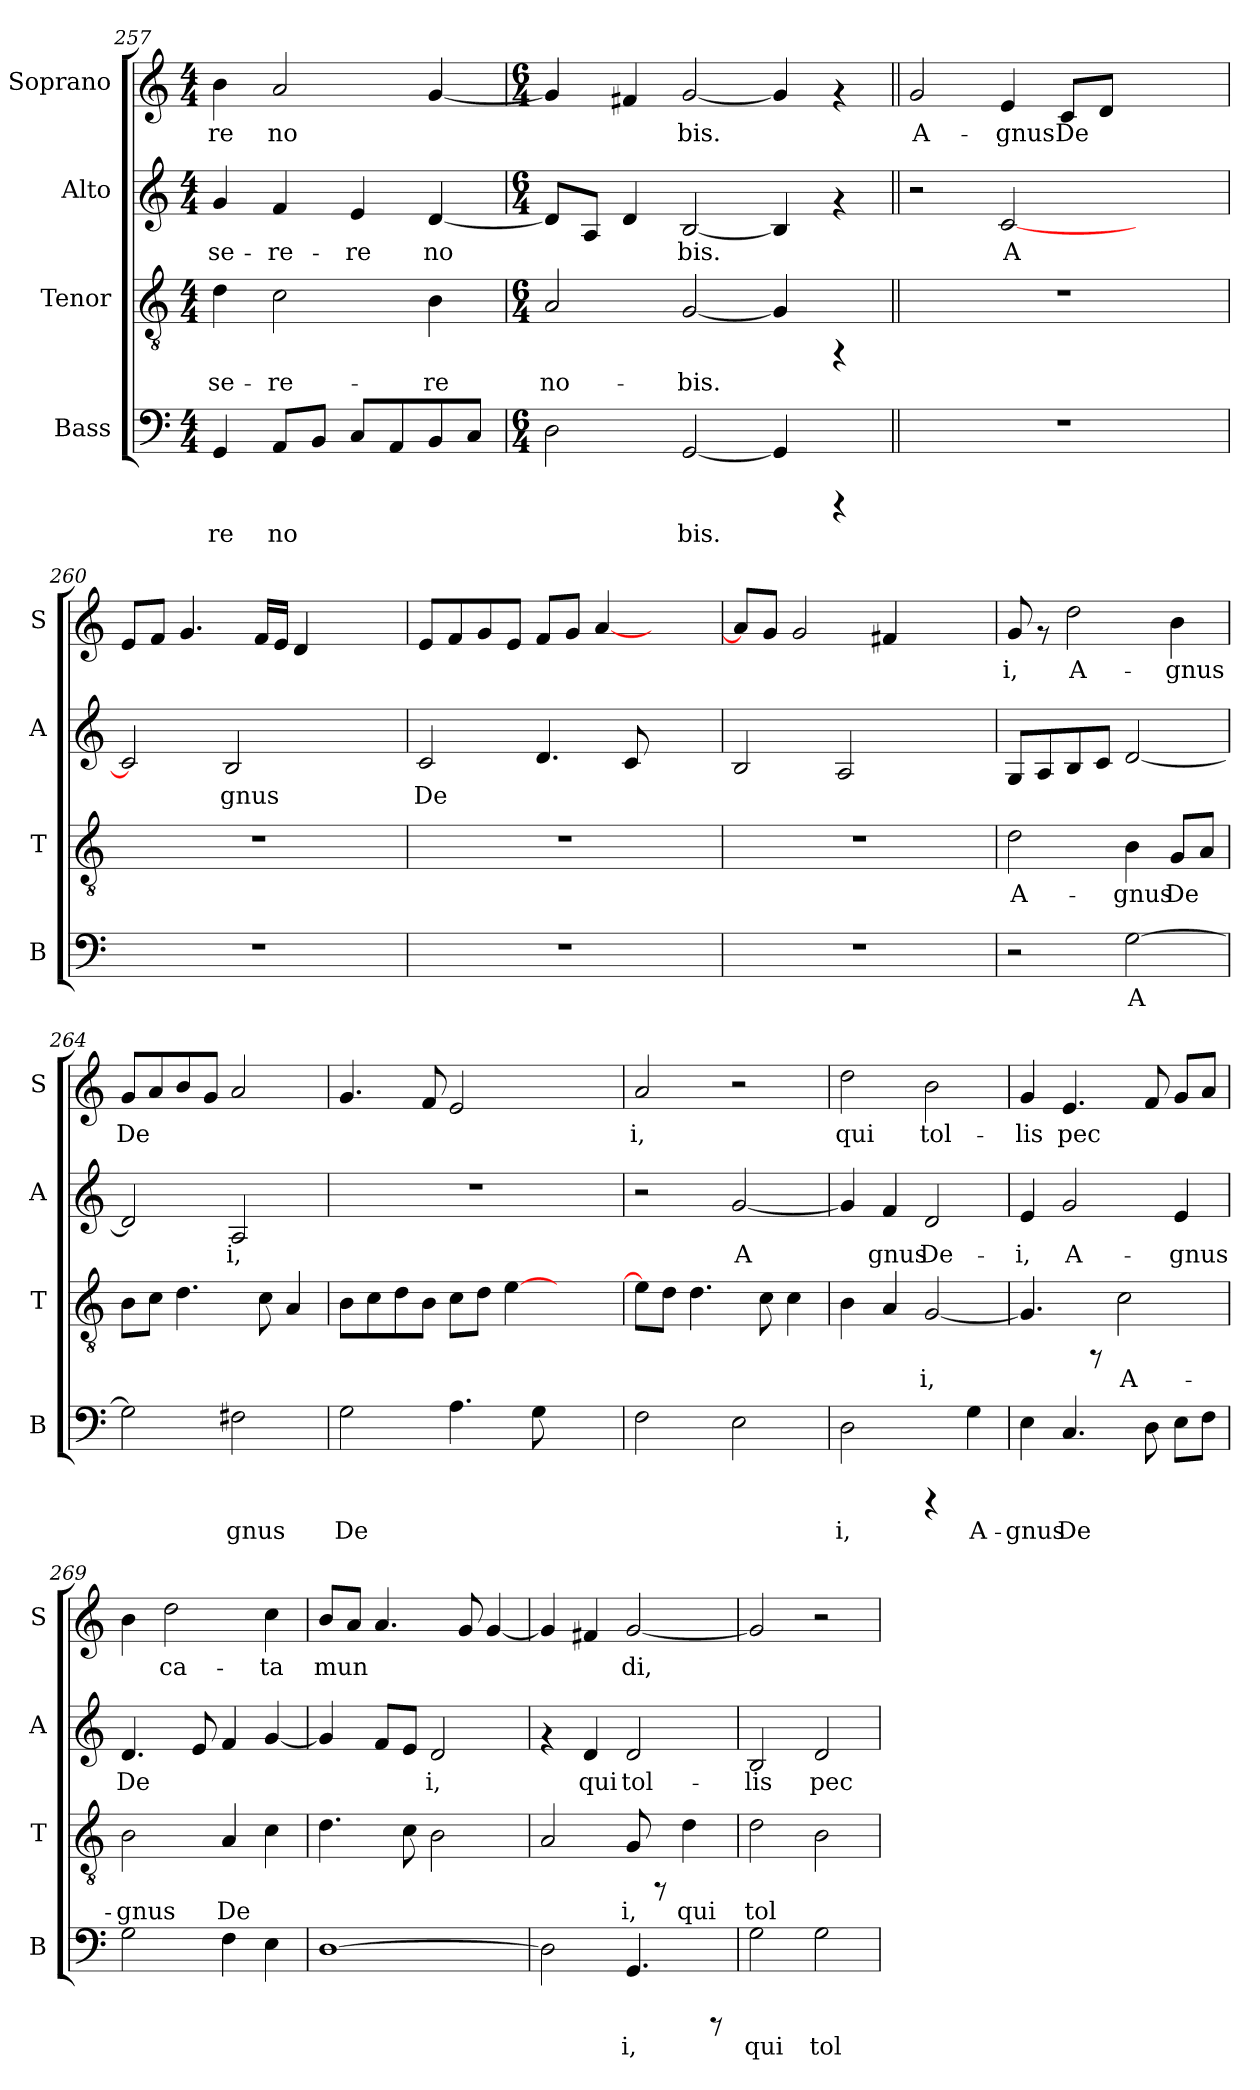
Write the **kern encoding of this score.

**kern	**text	**kern	**text	**kern	**text	**kern	**text
*part4	*part4	*part3	*part3	*part2	*part2	*part1	*part1
*staff4	*staff4	*staff3	*staff3	*staff2	*staff2	*staff1	*staff1
*I"Bass	*	*I"Tenor	*	*I"Alto	*	*I"Soprano	*
*I'B	*	*I'T	*	*I'A	*	*I'S	*
!!LO:LB:g=z
*clefF4	*	*clefGv2	*	*clefG2	*	*clefG2	*
*k[]	*	*k[]	*	*k[]	*	*k[]	*
*C:	*	*C:	*	*C:	*	*C:	*
*M4/4	*	*M4/4	*	*M4/4	*	*M4/4	*
=257	=257	=257	=257	=257	=257	=257	=257
!	!LO:LY:b:cj	!	!LO:LY:b:cj	!	!LO:LY:b:cj	!	!LO:LY:b:cj
4GG/	-re	4d\	-se-	4g/	-se-	4b\	-re
!	!LO:LY:b:cj	!	!LO:LY:b:cj	!	!LO:LY:b:cj	!	!LO:LY:b:cj
8AA/L	no-	2c\	-re-	4f/	-re-	2a/	no-
!	!LO:LY:b:cj	!	!	!	!	!	!
8BB/J	--	.	.	.	.	.	.
!	!LO:LY:b:cj	!	!	!	!LO:LY:b:cj	!	!
8C/L	--	.	.	4e/	-re	.	.
!	!LO:LY:b:cj	!	!	!	!	!	!
8AA/	--	.	.	.	.	.	.
!	!LO:LY:b:cj	!	!LO:LY:b:cj	!	!LO:LY:b:cj	!	!LO:LY:b:cj
8BB/	--	4B\	-re	[<4d/	no-	[<4g/	--
!	!LO:LY:b:cj	!	!	!	!	!	!
8C/J	--	.	.	.	.	.	.
=258	=258	=258	=258	=258	=258	=258	=258
*M6/4	*	*M6/4	*	*M6/4	*	*M6/4	*
!	!LO:LY:b:cj	!	!LO:LY:b:cj	!	!LO:LY:b:cj	!	!LO:LY:b:cj
2D\	--	2A/	no-	8d/L]	--	4g/]	--
!	!	!	!	!	!LO:LY:b:cj	!	!
.	.	.	.	8A/J	--	.	.
!	!	!	!	!	!LO:LY:b:cj	!	!LO:LY:b:cj
.	.	.	.	4d/	--	4f#X/	--
!	!LO:LY:b:cj	!	!LO:LY:b:cj	!	!LO:LY:b:cj	!	!LO:LY:b:cj
[<2GG/	-bis.	[<2G/	-bis.	[<2B/	-bis.	[<2g/	-bis.
!	!LO:LY:b:cj	!	!LO:LY:b:cj	!	!LO:LY:b:cj	!	!LO:LY:b:cj
4GG/]	.	4G/]	.	4B/]	.	4g/]	.
4rCCC	.	4rEE	.	4rf	.	4rf	.
=259||	=259||	=259||	=259||	=259||	=259||	=259||	=259||
!	!	!	!	!	!	!	!LO:LY:b:cj
1.r	.	1.r	.	2r	.	2g/	A-
!	!	!	!	!	!LO:LY:b:cj	!	!LO:LY:b:cj
.	.	.	.	[<2c/	A-	4e/	-gnus
!	!	!	!	!	!	!	!LO:LY:b:cj
.	.	.	.	.	.	8c/L	De-
!	!	!	!	!	!	!	!LO:LY:b:cj
.	.	.	.	.	.	8d/J	--
.	.	.	.	2ryy	.	2ryy	.
=260	=260	=260	=260	=260	=260	=260	=260
!	!	!	!	!	!LO:LY:b:cj	!	!LO:LY:b:cj
1.r	.	1.r	.	2c/]	--	8e/L	--
!	!	!	!	!	!	!	!LO:LY:b:cj
.	.	.	.	.	.	8f/J	--
!	!	!	!	!	!	!	!LO:LY:b:cj
.	.	.	.	.	.	4.g/	--
!	!	!	!	!	!LO:LY:b:cj	!	!
.	.	.	.	2B/	-gnus	.	.
!	!	!	!	!	!	!	!LO:LY:b:cj
.	.	.	.	.	.	16f/L	--
!	!	!	!	!	!	!	!LO:LY:b:cj
.	.	.	.	.	.	16e/J	--
!	!	!	!	!	!	!	!LO:LY:b:cj
.	.	.	.	.	.	4d/	--
.	.	.	.	2ryy	.	2ryy	.
=261	=261	=261	=261	=261	=261	=261	=261
!	!	!	!	!	!LO:LY:b:cj	!	!LO:LY:b:cj
1.r	.	1.r	.	2c/	De-	8e/L	--
!	!	!	!	!	!	!	!LO:LY:b:cj
.	.	.	.	.	.	8f/	--
!	!	!	!	!	!	!	!LO:LY:b:cj
.	.	.	.	.	.	8g/	--
!	!	!	!	!	!	!	!LO:LY:b:cj
.	.	.	.	.	.	8e/J	--
!	!	!	!	!	!LO:LY:b:cj	!	!LO:LY:b:cj
.	.	.	.	4.d/	--	8f/L	--
!	!	!	!	!	!	!	!LO:LY:b:cj
.	.	.	.	.	.	8g/J	--
!	!	!	!	!	!	!	!LO:LY:b:cj
.	.	.	.	.	.	[>4a/	--
!	!	!	!	!	!LO:LY:b:cj	!	!
.	.	.	.	8c/	--	.	.
.	.	.	.	2ryy	.	2ryy	.
!!LO:PB:g=z
=262	=262	=262	=262	=262	=262	=262	=262
!	!	!	!	!	!LO:LY:b:cj	!	!LO:LY:b:cj
1.r	.	1.r	.	2B/	--	8a/L]	--
!	!	!	!	!	!	!	!LO:LY:b:cj
.	.	.	.	.	.	8g/J	--
!	!	!	!	!	!	!	!LO:LY:b:cj
.	.	.	.	.	.	2g/	--
!	!	!	!	!	!LO:LY:b:cj	!	!
.	.	.	.	2A/	--	.	.
!	!	!	!	!	!	!	!LO:LY:b:cj
.	.	.	.	.	.	4f#X/	--
.	.	.	.	2ryy	.	2ryy	.
=263	=263	=263	=263	=263	=263	=263	=263
!	!	!	!LO:LY:b:cj	!	!LO:LY:b:cj	!	!LO:LY:b:cj
2r	.	2d\	A-	8G/L	--	8g/	-i,
!	!	!	!	!	!LO:LY:b:cj	!	!
.	.	.	.	8A/	--	8rf	.
!	!	!	!	!	!LO:LY:b:cj	!	!LO:LY:b:cj
.	.	.	.	8B/	--	2dd\	A-
!	!	!	!	!	!LO:LY:b:cj	!	!
.	.	.	.	8c/J	--	.	.
!	!LO:LY:b:cj	!	!LO:LY:b:cj	!	!LO:LY:b:cj	!	!
[>2G\	A-	4B\	-gnus	[<2d/	--	.	.
!	!	!	!LO:LY:b:cj	!	!	!	!LO:LY:b:cj
.	.	8G/L	De-	.	.	4b\	-gnus
!	!	!	!LO:LY:b:cj	!	!	!	!
.	.	8A/J	--	.	.	.	.
=264	=264	=264	=264	=264	=264	=264	=264
!	!LO:LY:b:cj	!	!LO:LY:b:cj	!	!LO:LY:b:cj	!	!LO:LY:b:cj
2G\]	--	8B\L	--	2d/]	--	8g/L	De-
!	!	!	!LO:LY:b:cj	!	!	!	!LO:LY:b:cj
.	.	8c\J	--	.	.	8a/	--
!	!	!	!LO:LY:b:cj	!	!	!	!LO:LY:b:cj
.	.	4.d\	--	.	.	8b/	--
!	!	!	!	!	!	!	!LO:LY:b:cj
.	.	.	.	.	.	8g/J	--
!	!LO:LY:b:cj	!	!	!	!LO:LY:b:cj	!	!LO:LY:b:cj
2F#X\	-gnus	.	.	2A/	-i,	2a/	--
!	!	!	!LO:LY:b:cj	!	!	!	!
.	.	8c\	--	.	.	.	.
!	!	!	!LO:LY:b:cj	!	!	!	!
.	.	4A/	--	.	.	.	.
=265	=265	=265	=265	=265	=265	=265	=265
!	!LO:LY:b:cj	!	!LO:LY:b:cj	!	!	!	!LO:LY:b:cj
2G\	De-	8B\L	--	1.r	.	4.g/	--
!	!	!	!LO:LY:b:cj	!	!	!	!
.	.	8c\	--	.	.	.	.
!	!	!	!LO:LY:b:cj	!	!	!	!
.	.	8d\	--	.	.	.	.
!	!	!	!LO:LY:b:cj	!	!	!	!LO:LY:b:cj
.	.	8B\J	--	.	.	8f/	--
!	!LO:LY:b:cj	!	!LO:LY:b:cj	!	!	!	!LO:LY:b:cj
4.A\	--	8c\L	--	.	.	2e/	--
!	!	!	!LO:LY:b:cj	!	!	!	!
.	.	8d\J	--	.	.	.	.
!	!	!	!LO:LY:b:cj	!	!	!	!
.	.	[>4e\	--	.	.	.	.
!	!LO:LY:b:cj	!	!	!	!	!	!
8G\	--	.	.	.	.	.	.
2ryy	.	2ryy	.	.	.	2ryy	.
=266	=266	=266	=266	=266	=266	=266	=266
!	!LO:LY:b:cj	!	!LO:LY:b:cj	!	!	!	!LO:LY:b:cj
2F\	--	8e\L]	--	2r	.	2a/	-i,
!	!	!	!LO:LY:b:cj	!	!	!	!
.	.	8d\J	--	.	.	.	.
!	!	!	!LO:LY:b:cj	!	!	!	!
.	.	4.d\	--	.	.	.	.
!	!LO:LY:b:cj	!	!	!	!LO:LY:b:cj	!	!
2E\	--	.	.	[<2g/	A-	2r	.
!	!	!	!LO:LY:b:cj	!	!	!	!
.	.	8c\	--	.	.	.	.
!	!	!	!LO:LY:b:cj	!	!	!	!
.	.	4c\	--	.	.	.	.
!!LO:LB:g=z
=267	=267	=267	=267	=267	=267	=267	=267
!	!LO:LY:b:cj	!	!LO:LY:b:cj	!	!LO:LY:b:cj	!	!LO:LY:b:cj
2D\	-i,	4B\	--	4g/]	--	2dd\	qui
!	!	!	!LO:LY:b:cj	!	!LO:LY:b:cj	!	!
.	.	4A/	--	4f/	-gnus	.	.
!	!	!	!LO:LY:b:cj	!	!LO:LY:b:cj	!	!LO:LY:b:cj
4rCCC	.	[<2G/	-i,	2d/	De-	2b\	tol-
!	!LO:LY:b:cj	!	!	!	!	!	!
4G\	A-	.	.	.	.	.	.
=268	=268	=268	=268	=268	=268	=268	=268
!	!LO:LY:b:cj	!	!LO:LY:b:cj	!	!LO:LY:b:cj	!	!LO:LY:b:cj
4E\	-gnus	4.G/]	.	4e/	-i,	4g/	-lis
!	!LO:LY:b:cj	!	!	!	!LO:LY:b:cj	!	!LO:LY:b:cj
4.C/	De-	.	.	2g/	A-	4.e/	pec-
.	.	8rFF	.	.	.	.	.
!	!	!	!LO:LY:b:cj	!	!	!	!
.	.	2c\	A-	.	.	.	.
!	!LO:LY:b:cj	!	!	!	!	!	!LO:LY:b:cj
8D\	--	.	.	.	.	8f/	--
!	!LO:LY:b:cj	!	!	!	!LO:LY:b:cj	!	!LO:LY:b:cj
8E\L	--	.	.	4e/	-gnus	8g/L	--
!	!LO:LY:b:cj	!	!	!	!	!	!LO:LY:b:cj
8F\J	--	.	.	.	.	8a/J	--
=269	=269	=269	=269	=269	=269	=269	=269
!	!LO:LY:b:cj	!	!LO:LY:b:cj	!	!LO:LY:b:cj	!	!LO:LY:b:cj
2G\	--	2B\	-gnus	4.d/	De-	4b\	--
!	!	!	!	!	!	!	!LO:LY:b:cj
.	.	.	.	.	.	2dd\	-ca-
!	!	!	!	!	!LO:LY:b:cj	!	!
.	.	.	.	8e/	--	.	.
!	!LO:LY:b:cj	!	!LO:LY:b:cj	!	!LO:LY:b:cj	!	!
4F\	--	4A/	De-	4f/	--	.	.
!	!LO:LY:b:cj	!	!LO:LY:b:cj	!	!LO:LY:b:cj	!	!LO:LY:b:cj
4E\	--	4c\	--	[<4g/	--	4cc\	-ta
=270	=270	=270	=270	=270	=270	=270	=270
!	!LO:LY:b:cj	!	!LO:LY:b:cj	!	!LO:LY:b:cj	!	!LO:LY:b:cj
[>1D	--	4.d\	--	4g/]	--	8b/L	mun-
!	!	!	!	!	!	!	!LO:LY:b:cj
.	.	.	.	.	.	8a/J	--
!	!	!	!	!	!LO:LY:b:cj	!	!LO:LY:b:cj
.	.	.	.	8f/L	--	4.a/	--
!	!	!	!LO:LY:b:cj	!	!LO:LY:b:cj	!	!
.	.	8c\	--	8e/J	--	.	.
!	!	!	!LO:LY:b:cj	!	!LO:LY:b:cj	!	!
.	.	2B\	--	2d/	-i,	.	.
!	!	!	!	!	!	!	!LO:LY:b:cj
.	.	.	.	.	.	8g/	--
!	!	!	!	!	!	!	!LO:LY:b:cj
.	.	.	.	.	.	[<4g/	--
=271	=271	=271	=271	=271	=271	=271	=271
!	!LO:LY:b:cj	!	!LO:LY:b:cj	!	!	!	!LO:LY:b:cj
2D\]	--	2A/	--	4rf	.	4g/]	--
!	!	!	!	!	!LO:LY:b:cj	!	!LO:LY:b:cj
.	.	.	.	4d/	qui	4f#X/	--
!	!LO:LY:b:cj	!	!LO:LY:b:cj	!	!LO:LY:b:cj	!	!LO:LY:b:cj
4.GG/	-i,	8G/	-i,	2d/	tol-	[>2g/	-di,
.	.	8rFF	.	.	.	.	.
!	!	!	!LO:LY:b:cj	!	!	!	!
.	.	4d\	qui	.	.	.	.
8rCCC	.	.	.	.	.	.	.
!!LO:PB:g=z
=272	=272	=272	=272	=272	=272	=272	=272
!	!LO:LY:b:cj	!	!LO:LY:b:cj	!	!LO:LY:b:cj	!	!LO:LY:b:cj
2G\	qui	2d\	tol-	2B/	-lis	2g/]	.
!	!LO:LY:b:cj	!	!LO:LY:b:cj	!	!LO:LY:b:cj	!	!
2G\	tol-	2B\	--	2d/	pec-	2r	.
=	=	=	=	=	=	=	=
*-	*-	*-	*-	*-	*-	*-	*-
